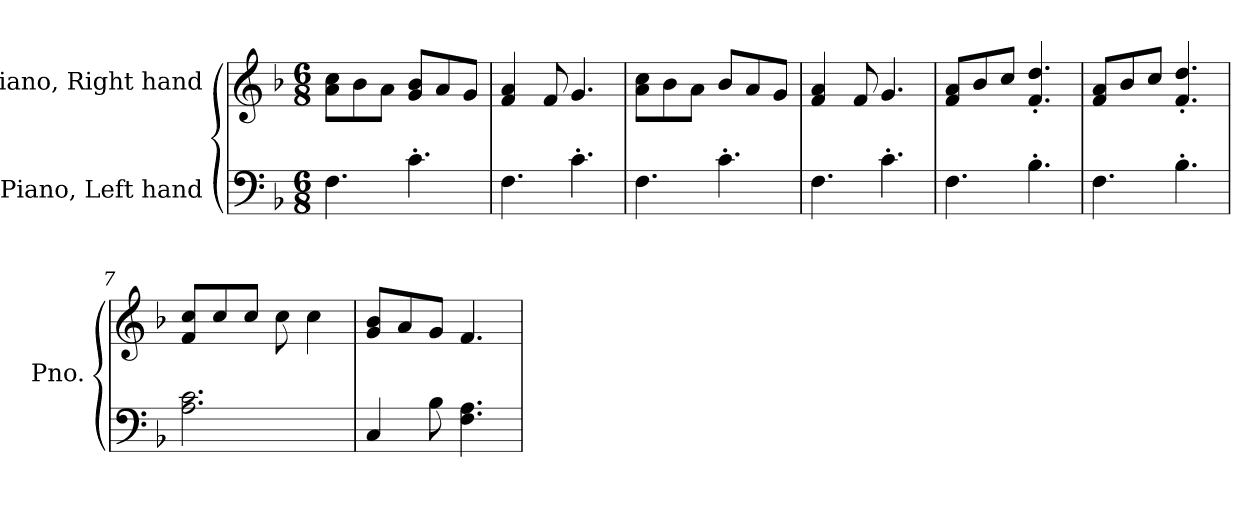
**kern	**kern
*part2	*part1
*staff2	*staff1
*I"Piano, Left hand	*I"Piano, Right hand
*I'Pno.	*I'Pno.
*clefF4	*clefG2
*k[b-]	*k[b-]
*M6/8	*M6/8
*MM120	*MM120
=1	=1
4.F\	8a\ 8cc\L
.	8b-\
.	8a\J
4.c'\	8g/ 8b-/L
.	8a/
.	8g/J
=2	=2
4.F\	4f/ 4a/
.	8f/
4.c'\	4.g/
=3	=3
4.F\	8a\ 8cc\L
.	8b-\
.	8a\J
4.c'\	8b-/L
.	8a/
.	8g/J
=4	=4
4.F\	4f/ 4a/
.	8f/
4.c'\	4.g/
=5	=5
4.F\	8f/ 8a/L
.	8b-/
.	8cc/J
4.B-'\	4.f/' 4.dd/'
=6	=6
4.F\	8f/ 8a/L
.	8b-/
.	8cc/J
4.B-'\	4.f/' 4.dd/'
!!LO:LB:g=z
=7	=7
2.A\ 2.c\	8f/ 8cc/L
.	8cc/
.	8cc/J
.	8cc\
.	4cc\
=8	=8
4C/	8g/ 8b-/L
.	8a/
8B-\	8g/J
4.F\ 4.A\	4.f/
=	=
*-	*-
